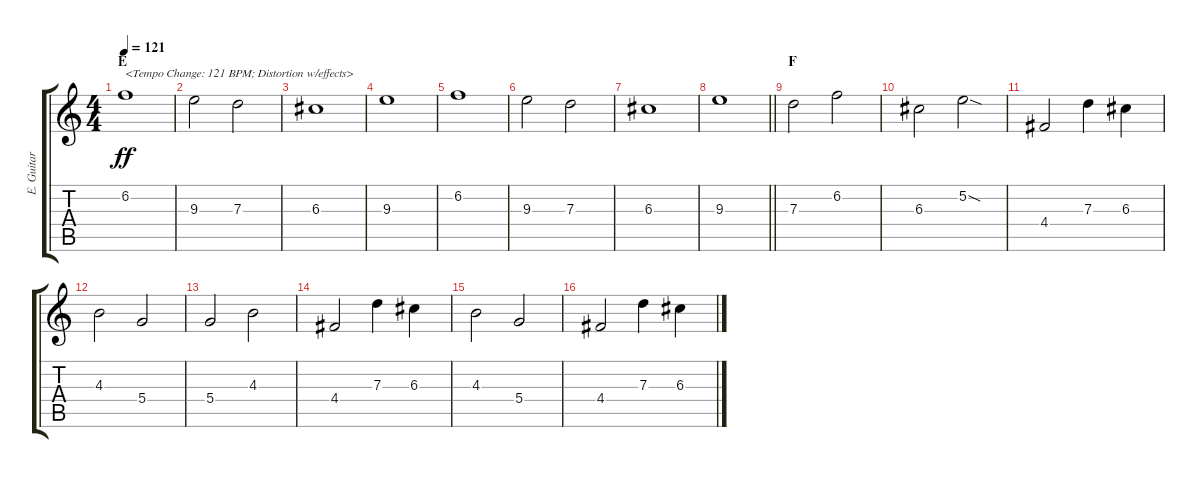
\track ("E. Guitar III" "E. Guitar ") {instrument electricguitarjazz}
\staff {score tabs}
\tuning (E4 B3 G3 D3 A2 E2) {hide}
\ts (4 4)
\section ("" "E")
\tempo 121
\clef g2
\ks c
6.2.1{txt "<Tempo Change: 121 BPM; Distortion w/effects>" dy ff instrument overdrivenguitar} |
9.3.2 7.3.2 |
6.3.1 |
9.3.1 |
6.2.1 |
9.3.2 7.3.2 |
6.3.1 |
\barLineRight lightlight
9.3.1 |
\section ("" "F")
7.3.2 6.2.2 |
6.3.2 5.2{sod}.2 |
4.4.2 7.3.4 6.3.4 |
4.3.2 5.4.2 |
5.4.2 4.3.2 |
4.4.2 7.3.4 6.3.4 |
4.3.2 5.4.2 |
4.4.2 7.3.4 6.3.4
